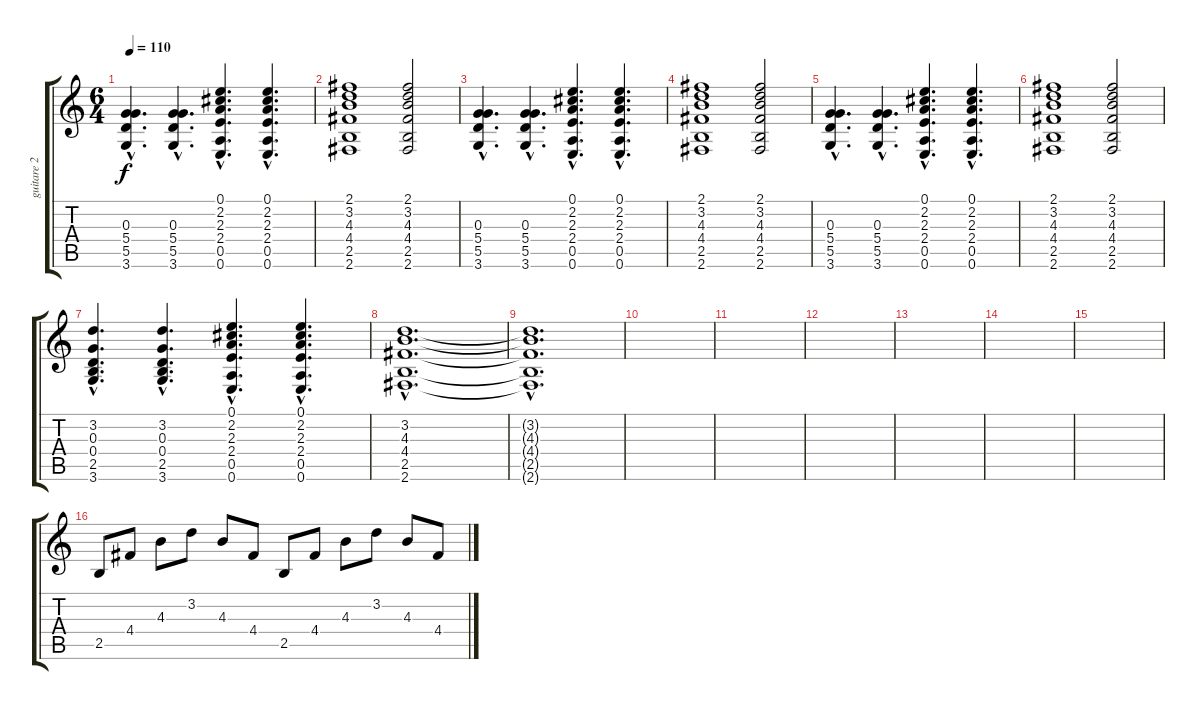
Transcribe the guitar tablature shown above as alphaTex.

\track ("guitare 2" "guitare 2") {instrument overdrivenguitar}
\staff {score tabs}
\tuning (E4 B3 G3 D3 A2 E2) {hide}
\ts (6 4)
\tempo 110
\clef g2
\ks c
(0.3{hac} 5.4{hac} 5.5{hac} 3.6{hac}).4{d dy f} (0.3{hac} 5.4{hac} 5.5{hac} 3.6{hac}).4{d} (0.1{hac} 2.2{hac} 2.3{hac} 2.4{hac} 0.5{hac} 0.6{hac}).4{d} (0.1{hac} 2.2{hac} 2.3{hac} 2.4{hac} 0.5{hac} 0.6{hac}).4{d} |
(2.1 3.2 4.3 4.4 2.5 2.6).1 (2.1 3.2 4.3 4.4 2.5 2.6).2 |
(0.3{hac} 5.4{hac} 5.5{hac} 3.6{hac}).4{d} (0.3{hac} 5.4{hac} 5.5{hac} 3.6{hac}).4{d} (0.1{hac} 2.2{hac} 2.3{hac} 2.4{hac} 0.5{hac} 0.6{hac}).4{d} (0.1{hac} 2.2{hac} 2.3{hac} 2.4{hac} 0.5{hac} 0.6{hac}).4{d} |
(2.1 3.2 4.3 4.4 2.5 2.6).1 (2.1 3.2 4.3 4.4 2.5 2.6).2 |
(0.3{hac} 5.4{hac} 5.5{hac} 3.6{hac}).4{d} (0.3{hac} 5.4{hac} 5.5{hac} 3.6{hac}).4{d} (0.1{hac} 2.2{hac} 2.3{hac} 2.4{hac} 0.5{hac} 0.6{hac}).4{d} (0.1{hac} 2.2{hac} 2.3{hac} 2.4{hac} 0.5{hac} 0.6{hac}).4{d} |
(2.1 3.2 4.3 4.4 2.5 2.6).1 (2.1 3.2 4.3 4.4 2.5 2.6).2 |
(3.2{hac} 0.3{hac} 0.4{hac} 2.5{hac} 3.6{hac}).4{d} (3.2{hac} 0.3{hac} 0.4{hac} 2.5{hac} 3.6{hac}).4{d} (0.1{hac} 2.2{hac} 2.3{hac} 2.4{hac} 0.5{hac} 0.6{hac}).4{d} (0.1{hac} 2.2{hac} 2.3{hac} 2.4{hac} 0.5{hac} 0.6{hac}).4{d} |
(3.2{hac} 4.3{hac} 4.4{hac} 2.5{hac} 2.6{hac}).1{d volume 5} |
(3.2{hac t} 4.3{hac t} 4.4{hac t} 2.5{hac t} 2.6{hac t}).1{d} |
|
|
|
|
|
|
2.5.8{volume 12 instrument electricguitarclean} 4.4.8 4.3.8 3.2.8 4.3.8 4.4.8 2.5.8 4.4.8 4.3.8 3.2.8 4.3.8 4.4.8
